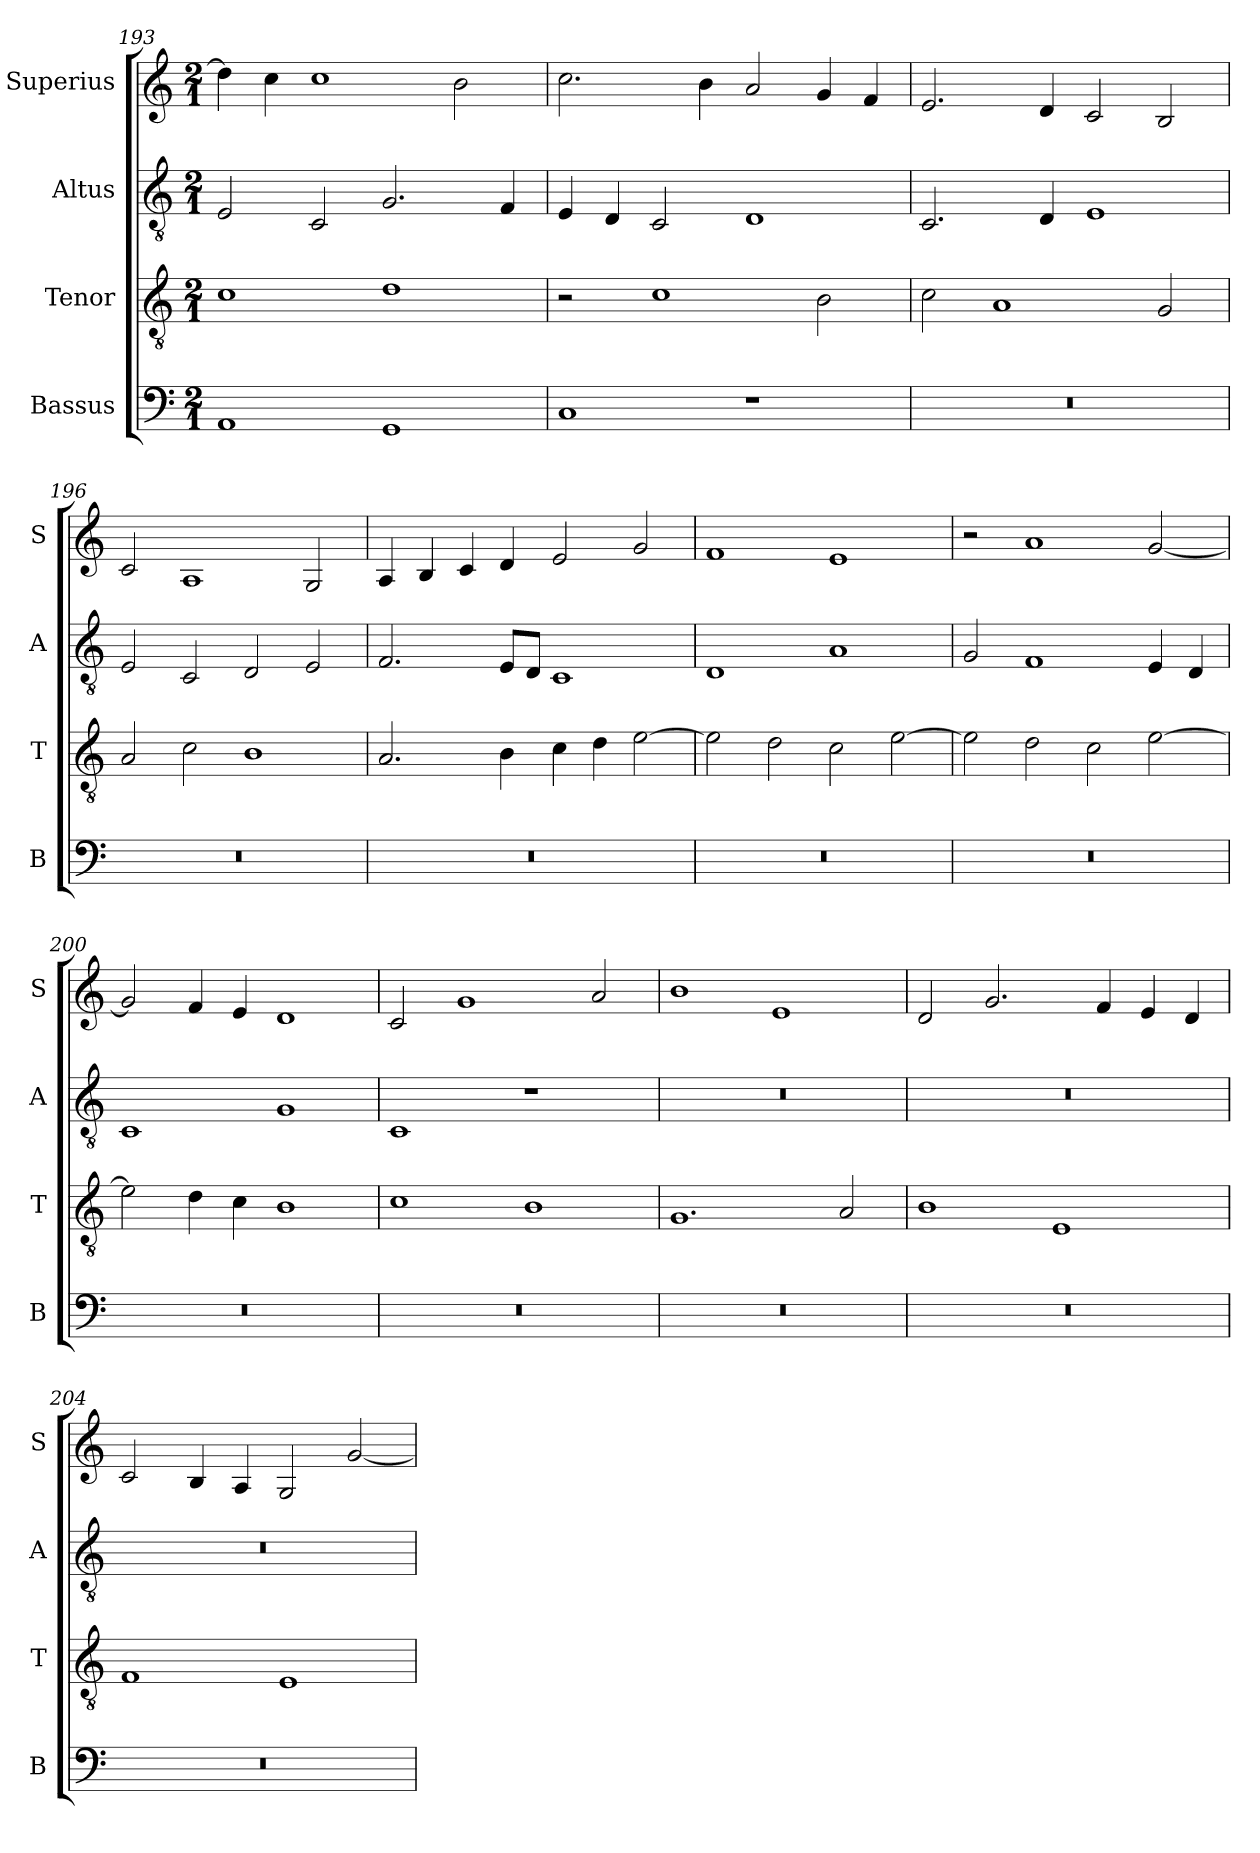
**kern	**kern	**kern	**kern
*part4	*part3	*part2	*part1
*staff4	*staff3	*staff2	*staff1
*I"Bassus	*I"Tenor	*I"Altus	*I"Superius
*I'B	*I'T	*I'A	*I'S
*clefF4	*clefGv2	*clefGv2	*clefG2
*k[]	*k[]	*k[]	*k[]
*M2/1	*M2/1	*M2/1	*M2/1
=193	=193	=193	=193
1AA	1c	2E/	4dd\]
.	.	.	4cc\
.	.	2C/	1cc
1GG	1d	2.G/	.
.	.	.	2b\
.	.	4F/	.
=194	=194	=194	=194
1C	2r	4E/	2.cc\
.	.	4D/	.
.	1c	2C/	.
.	.	.	4b\
1r	.	1D	2a/
.	2B\	.	4g/
.	.	.	4f/
=195	=195	=195	=195
0r	2c\	2.C/	2.e/
.	1A	.	.
.	.	4D/	4d/
.	.	1E	2c/
.	2G/	.	2B/
=196	=196	=196	=196
0r	2A/	2E/	2c/
.	2c\	2C/	1A
.	1B	2D/	.
.	.	2E/	2G/
=197	=197	=197	=197
0r	2.A/	2.F/	4A/
.	.	.	4B/
.	.	.	4c/
.	4B\	8E/L	4d/
.	.	8D/J	.
.	4c\	1C	2e/
.	4d\	.	.
.	[2e\	.	2g/
=198	=198	=198	=198
0r	2e\]	1D	1f
.	2d\	.	.
.	2c\	1A	1e
.	[2e\	.	.
=199	=199	=199	=199
0r	2e\]	2G/	2r
.	2d\	1F	1a
.	2c\	.	.
.	[2e\	4E/	[2g/
.	.	4D/	.
=200	=200	=200	=200
0r	2e\]	1C	2g/]
.	4d\	.	4f/
.	4c\	.	4e/
.	1B	1G	1d
=201	=201	=201	=201
0r	1c	1C	2c/
.	.	.	1g
.	1B	1r	.
.	.	.	2a/
=202	=202	=202	=202
0r	1.G	0r	1b
.	.	.	1e
.	2A/	.	.
=203	=203	=203	=203
0r	1B	0r	2d/
.	.	.	2.g/
.	1E	.	.
.	.	.	4f/
.	.	.	4e/
.	.	.	4d/
=204	=204	=204	=204
0r	1F	0r	2c/
.	.	.	4B/
.	.	.	4A/
.	1E	.	2G/
.	.	.	[2g/
=	=	=	=
*-	*-	*-	*-
